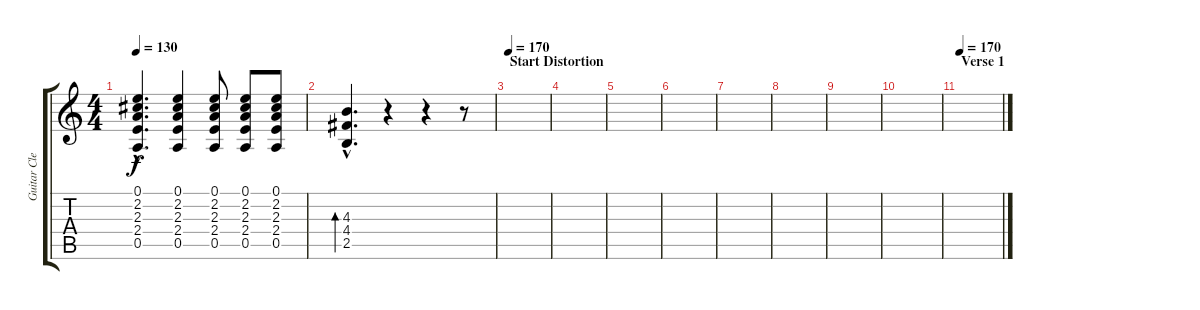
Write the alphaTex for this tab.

\track ("Guitar Clean" "Guitar Cle") {instrument electricguitarclean}
\staff {score tabs}
\tuning (E4 B3 G3 D3 A2 E2) {hide}
\ts (4 4)
\tempo 130
\clef g2
\ks c
(0.1{hac} 2.2{hac} 2.3{hac} 2.4{hac} 0.5{hac}).4{d dy f} (0.1 2.2 2.3 2.4 0.5).4 (0.1 2.2 2.3 2.4 0.5).8 (0.1 2.2 2.3 2.4 0.5).8 (0.1 2.2 2.3 2.4 0.5).8 |
(4.3{hac} 4.4{hac} 2.5{hac}).4{d bd 240} r.4 r.4 r.8 |
\section ("" "Start Distortion")
\tempo 170
|
|
|
|
|
|
|
|
\section ("" "Verse 1")
\tempo 170
